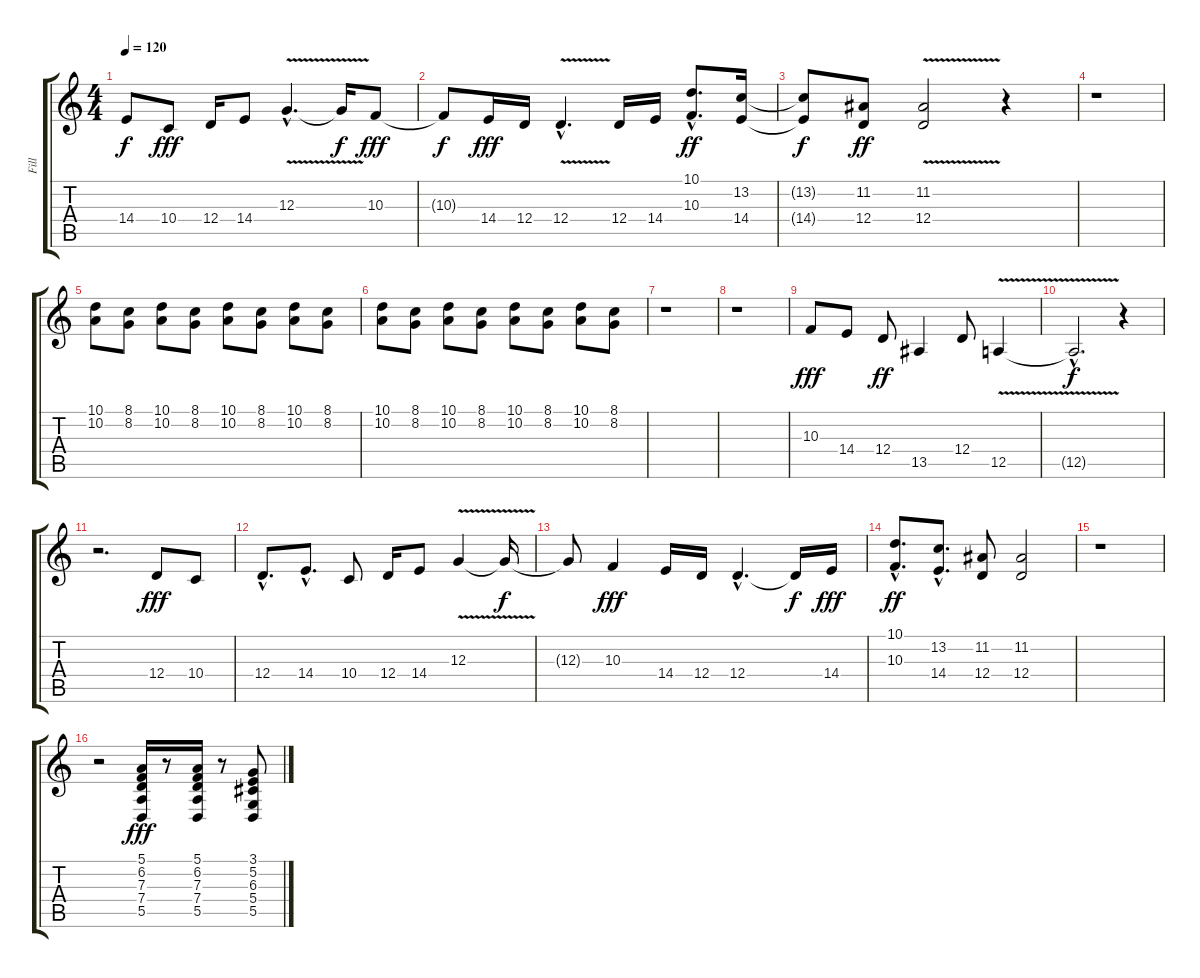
\track ("Fill" "Fill") {instrument stringensemble1}
\staff {score tabs}
\tuning (E4 B3 G3 D3 A2 E2) {hide}
\ts (4 4)
\tempo 120
\clef g2
\ks c
14.4{t}.8{dy f} 10.4.8{dy fff} 12.4.16 14.4.8 12.3{v hac}.4{d} 12.3{t}.16{dy f} 10.3.8{dy fff} |
10.3{t}.8{dy f} 14.4.16{dy fff} 12.4.16 12.4{v hac}.4{d} 12.4.16 14.4.16 (10.1{hac} 10.3{hac}).8{d dy ff} (13.2 14.4).16 |
(13.2{t} 14.4{t}).8{dy f} (11.2 12.4).8{dy ff} (11.2{v} 12.4{v}).2 r.4 |
r.1 |
(10.1 10.2).8{instrument stringensemble1} (8.1 8.2).8 (10.1 10.2).8 (8.1 8.2).8 (10.1 10.2).8 (8.1 8.2).8 (10.1 10.2).8 (8.1 8.2).8 |
(10.1 10.2).8 (8.1 8.2).8 (10.1 10.2).8 (8.1 8.2).8 (10.1 10.2).8 (8.1 8.2).8 (10.1 10.2).8 (8.1 8.2).8 |
r.1 |
r.1 |
10.3.8{dy fff instrument lead1square} 14.4.8 12.4.8{dy ff} 13.5.4 12.4.8 12.5{v}.4 |
12.5{hac t}.2{d dy f} r.4 |
r.2{d} 12.4.8{dy fff} 10.4.8 |
12.4{hac}.8{d} 14.4{hac}.8{d} 10.4.8 12.4.16 14.4.8 12.3{v}.4 12.3{t}.16{dy f} |
12.3{t}.8 10.3.4{dy fff} 14.4.16 12.4.16 12.4{hac}.4{d} 12.4{t}.16{dy f} 14.4.16{dy fff} |
(10.1{hac} 10.3{hac}).8{d dy ff} (13.2{hac} 14.4{hac}).8{d} (11.2 12.4).8 (11.2 12.4).2 |
r.1 |
r.2 (5.1 6.2 7.3 7.4 5.5).16{dy fff instrument stringensemble1} r.8 (5.1 6.2 7.3 7.4 5.5).16 r.8 (3.1 5.2 6.3 5.4 5.5).8
